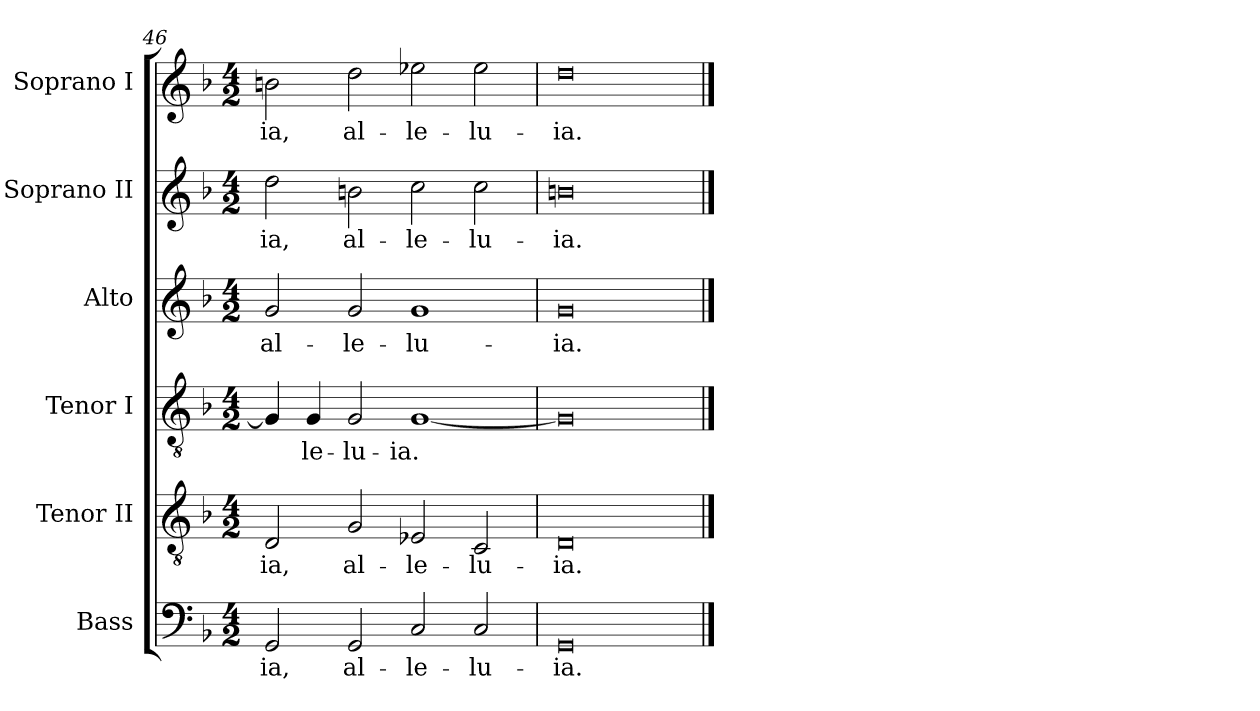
**kern	**text	**kern	**text	**kern	**text	**kern	**text	**kern	**text	**kern	**text
*part6	*part6	*part5	*part5	*part4	*part4	*part3	*part3	*part2	*part2	*part1	*part1
*staff6	*staff6	*staff5	*staff5	*staff4	*staff4	*staff3	*staff3	*staff2	*staff2	*staff1	*staff1
*I"Bass	*	*I"Tenor II	*	*I"Tenor I	*	*I"Alto	*	*I"Soprano II	*	*I"Soprano I	*
*clefF4	*	*clefGv2	*	*clefGv2	*	*clefG2	*	*clefG2	*	*clefG2	*
*k[b-]	*	*k[b-]	*	*k[b-]	*	*k[b-]	*	*k[b-]	*	*k[b-]	*
*F:	*	*F:	*	*F:	*	*F:	*	*F:	*	*F:	*
*M4/2	*	*M4/2	*	*M4/2	*	*M4/2	*	*M4/2	*	*M4/2	*
=46	=46	=46	=46	=46	=46	=46	=46	=46	=46	=46	=46
!	!LO:LY:b:color=#000000	!	!	!	!	!	!	!	!	!	!
!	!	!	!LO:LY:b:color=#000000	!	!	!	!	!	!	!	!
!	!	!	!	!	!	!	!LO:LY:b:color=#000000	!	!	!	!
!	!	!	!	!	!	!	!	!	!LO:LY:b:color=#000000	!	!
!	!	!	!	!	!	!	!	!	!	!	!LO:LY:b:color=#000000
2GGi/	-ia,	2Di/	-ia,	4Gi/]	.	2gi/	al-	2ddi\	-ia,	2bni\	-ia,
!	!	!	!	!	!LO:LY:b:color=#000000	!	!	!	!	!	!
.	.	.	.	4Gi/	-le-	.	.	.	.	.	.
!	!LO:LY:b:color=#000000	!	!	!	!	!	!	!	!	!	!
!	!	!	!LO:LY:b:color=#000000	!	!	!	!	!	!	!	!
!	!	!	!	!	!LO:LY:b:color=#000000	!	!	!	!	!	!
!	!	!	!	!	!	!	!LO:LY:b:color=#000000	!	!	!	!
!	!	!	!	!	!	!	!	!	!LO:LY:b:color=#000000	!	!
!	!	!	!	!	!	!	!	!	!	!	!LO:LY:b:color=#000000
2GGi/	al-	2Gi/	al-	2Gi/	-lu-	2gi/	-le-	2bni\	al-	2ddi\	al-
!	!LO:LY:b:color=#000000	!	!	!	!	!	!	!	!	!	!
!	!	!	!LO:LY:b:color=#000000	!	!	!	!	!	!	!	!
!	!	!	!	!	!LO:LY:b:color=#000000	!	!	!	!	!	!
!	!	!	!	!	!	!	!LO:LY:b:color=#000000	!	!	!	!
!	!	!	!	!	!	!	!	!	!LO:LY:b:color=#000000	!	!
!	!	!	!	!	!	!	!	!	!	!	!LO:LY:b:color=#000000
2Ci/	-le-	2E-Xi/	-le-	[<1Gi	-ia.	1gi	-lu-	2cci\	-le-	2ee-Xi\	-le-
!	!LO:LY:b:color=#000000	!	!	!	!	!	!	!	!	!	!
!	!	!	!LO:LY:b:color=#000000	!	!	!	!	!	!	!	!
!	!	!	!	!	!	!	!	!	!LO:LY:b:color=#000000	!	!
!	!	!	!	!	!	!	!	!	!	!	!LO:LY:b:color=#000000
2Ci/	-lu-	2Ci/	-lu-	.	.	.	.	2cci\	-lu-	2ee-i\	-lu-
=47	=47	=47	=47	=47	=47	=47	=47	=47	=47	=47	=47
!	!LO:LY:b:color=#000000	!	!	!	!	!	!	!	!	!	!
!	!	!	!LO:LY:b:color=#000000	!	!	!	!	!	!	!	!
!	!	!	!	!	!	!	!LO:LY:b:color=#000000	!	!	!	!
!	!	!	!	!	!	!	!	!	!LO:LY:b:color=#000000	!	!
!	!	!	!	!	!	!	!	!	!	!	!LO:LY:b:color=#000000
0GGi	-ia.	0Di	-ia.	0Gi]	.	0gi	-ia.	0bni	-ia.	0ddi	-ia.
==	==	==	==	==	==	==	==	==	==	==	==
*-	*-	*-	*-	*-	*-	*-	*-	*-	*-	*-	*-
